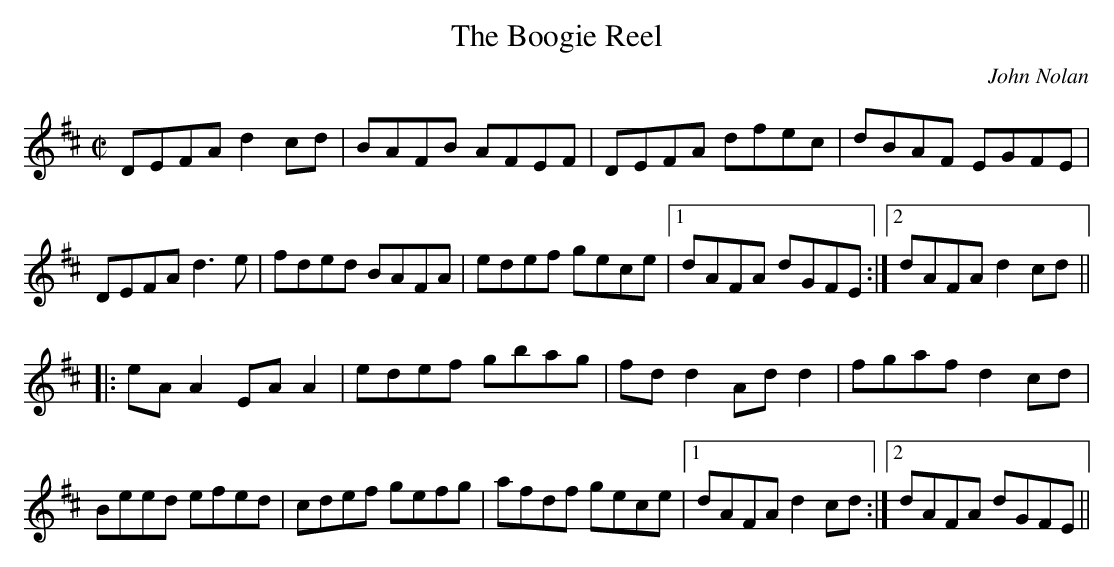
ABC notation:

X:1
T:Boogie Reel, The
C:John Nolan
M:C|
K:D
DEFA d2cd|BAFB AFEF|DEFA dfec|dBAF EGFE|
DEFA d3e|fded BAFA|edef gece|1 dAFA dGFE:|2 dAFA d2cd||
|:eAA2 EAA2|edef gbag|fdd2 Add2|fgaf d2cd|
Beed efed|cdef gefg|afdf gece|1 dAFA d2cd:|2 dAFA dGFE||
